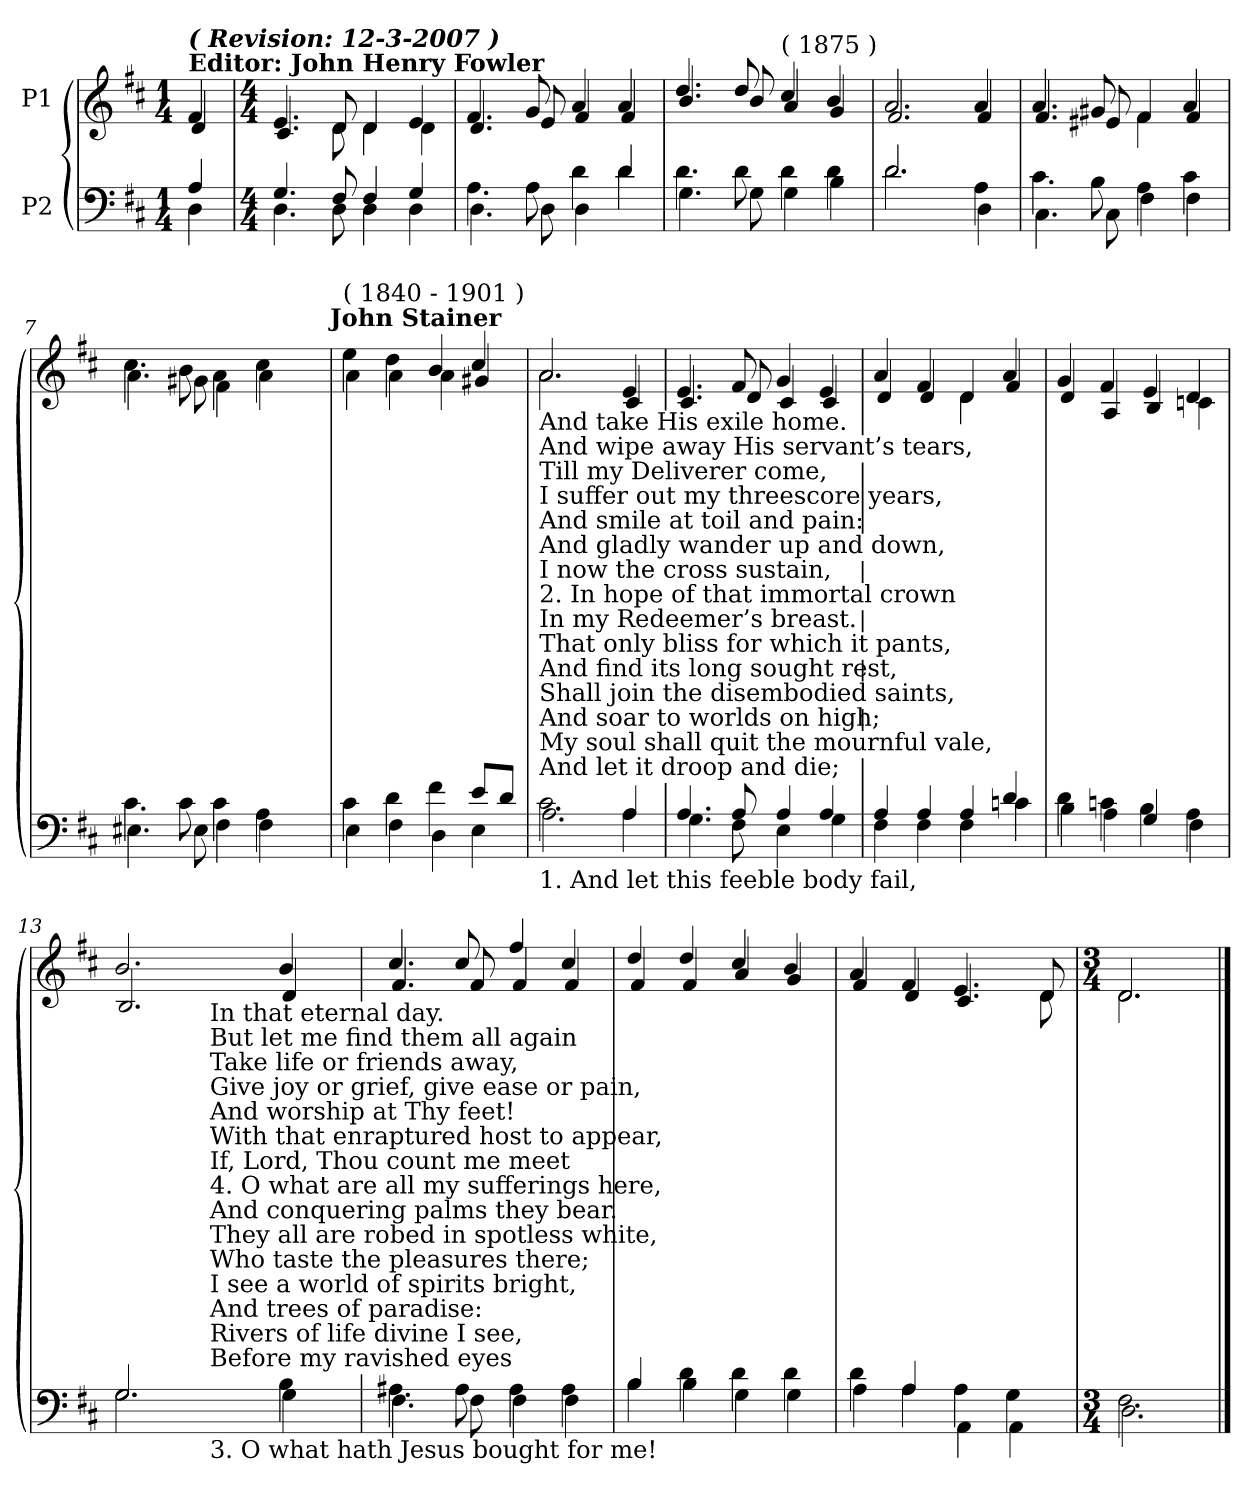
**kern	**kern
*part2	*part1
*staff2	*staff1
*I"P2	*I"P1
!!LO:PB:g=z
*clefF4	*clefG2
*k[f#c#]	*k[f#c#]
*D:	*D:
*M1/4	*M1/4
=1	=1
*^	*^
!	!	!LO:TX:a:B:t=Editor&colon; John Henry Fowler	!
!	!	!LO:TX:a:Bi:t=( Revision&colon; 12-3-2007 )	!
4Ai/	4Di\	4f#i/	4di/
=2	=2	=2	=2
*M4/4	*	*M4/4	*
4.Gi/	4.Di\	4.ei/	4.c#i/
8F#i/	8Di\	8di/	8di\
4F#i/	4Di\	4di/	4di\
4Gi/	4Di\	4ei/	4di\
=3	=3	=3	=3
4.Ai\	4.Di\	4.f#i/	4.di/
8Ai\	8Di\	8gi/	8ei/
4di\	4Di\	4ai/	4f#i/
4di/	4di\	4ai/	4f#i/
=4	=4	=4	=4
4.di\	4.Gi\	4.ddi/	4.bi/
8di\	8Gi\	8ddi/	8bi/
!	!	!LO:TX:a:t=( 1875 )	!
4di\	4Gi\	4cc#i/	4ai/
4di\	4Bi\	4bi/	4gi/
=5	=5	=5	=5
2.di/	2.di\	2.ai/	2.f#i/
4Ai\	4Di\	4ai/	4f#i/
=6	=6	=6	=6
4.c#i\	4.C#i\	4.ai/	4.f#i/
8Bi\	8C#i\	8g#Xi/	8e#Xi/
4Ai\	4F#i\	4f#i/	4f#i\
4c#i\	4F#i\	4ai/	4f#i/
=7	=7	=7	=7
*	*	*	*^
4.c#i\	4.E#Xi\	4.cc#i\	4.ai\	2ryy
8c#i\	8E#i\	8bi\	8g#Xi\	.
4c#i\	4F#i\	4ai\	4f#i\	4ryy
4Ai\	4F#i\	4cc#i\	4ai\	8ryy
.	.	.	.	16ryy
.	.	.	.	32ryy
.	.	.	.	64ryy
.	.	.	.	128...ryy
!	!	!	!	!LO:TX:a:B:t=John Stainer
.	.	.	.	1024ryy
=8	=8	=8	=8	=8
!	!	!LO:TX:a:t=( 1840 - 1901 )	!	!
*	*	*	*v	*v
4c#i\	4Ei\	4eei\	4ai\
4di\	4F#i\	4ddi\	4ai\
4f#i\	4Di\	4bi/	4ai\
8ei/L	4Ei\	4cc#i/	4g#Xi/
8di/J	.	.	.
!!LO:LB:g=z	!!
=9	=9	=9	=9
!LO:TX:b:t=1.  And let this feeble body fail,	!	!	!
!LO:TX:t=And let it droop and die;	!	!	!
!LO:TX:t=My soul shall quit the mournful vale,	!	!	!
!LO:TX:t=And soar to worlds on high;	!	!	!
!LO:TX:t=Shall join the disembodied saints,	!	!	!
!LO:TX:t=And find its long sought rest,	!	!	!
!LO:TX:t=That only bliss for which it pants,	!	!	!
!LO:TX:t=In my Redeemer’s breast.	!	!	!
!LO:TX:t=2.  In hope of that immortal crown	!	!	!
!LO:TX:t=I now the cross sustain,	!	!	!
!LO:TX:t=And gladly wander up and down,	!	!	!
!LO:TX:t=And smile at toil and pain&colon;	!	!	!
!LO:TX:t=I suffer out my threescore years,	!	!	!
!LO:TX:t=Till my Deliverer come,	!	!	!
!LO:TX:t=And wipe away His servant’s tears,	!	!	!
!LO:TX:t=And take His exile home.	!	!	!
2.c#i\	2.Ai\	2.ai/	2.ai\
4Ai/	4Ai\	4ei/	4c#i/
=10	=10	=10	=10
4.Ai/	4.Gi\	4.ei/	4.c#i/
8Ai/	8F#i\	8f#i/	8di/
4Ai/	4Ei\	4gi/	4c#i/
4Ai/	4Gi\	4ei/	4c#i/
=11	=11	=11	=11
4Ai/	4F#i\	4ai/	4di/
4Ai/	4F#i\	4f#i/	4di/
4Ai/	4F#i\	4di/	4di\
4di/	4cni\	4ai/	4f#i/
=12	=12	=12	=12
4di\	4Bi\	4gi/	4di/
4cni\	4Ai\	4f#i/	4Ai/
4Gi/	4Bi\	4ei/	4Bi/
4Ai\	4F#i\	4di/	4cni\
=13	=13	=13	=13
*	*^	*	*
2.Gi/	2.Gi\	4ryy	2.bi/	2.Bi/
.	.	16ryy	.	.
.	.	32ryy	.	.
.	.	256.ryy	.	.
!	!	!LO:TX:b:t=3.  O what hath Jesus bought for me!	!	!
!	!	!LO:TX:t=Before my ravished eyes	!	!
!	!	!LO:TX:t=Rivers of life divine I see,	!	!
!	!	!LO:TX:t=And trees of paradise&colon;	!	!
!	!	!LO:TX:t=I see a world of spirits bright,	!	!
!	!	!LO:TX:t=Who taste the pleasures there;	!	!
!	!	!LO:TX:t=They all are robed in spotless white,	!	!
!	!	!LO:TX:t=And conquering palms they bear.	!	!
!	!	!LO:TX:t=4.  O what are all my sufferings here,	!	!
!	!	!LO:TX:t=If, Lord, Thou count me meet	!	!
!	!	!LO:TX:t=With that enraptured host to appear,	!	!
!	!	!LO:TX:t=And worship at Thy feet!	!	!
!	!	!LO:TX:t=Give joy or grief, give ease or pain,	!	!
!	!	!LO:TX:t=Take life or friends away,	!	!
!	!	!LO:TX:t=But let me find them all again	!	!
!	!	!LO:TX:t=In that eternal day.	!	!
.	.	2ryy	.	.
4Bi\	4Gi\	.	4bi/	4di/
.	.	8ryy	.	.
.	.	64ryy	.	.
.	.	128ryy	.	.
.	.	512ryy	.	.
*	*v	*v	*	*
=14	=14	=14	=14
4.A#Xi\	4.F#i\	4.cc#i/	4.f#i/
8A#i\	8F#i\	8cc#i/	8f#i/
4A#i\	4F#i\	4ff#i/	4f#i/
4A#i\	4F#i\	4cc#i/	4f#i/
=15	=15	=15	=15
4Bi/	4Bi\	4ddi/	4f#i/
4di\	4Bi\	4ddi/	4f#i/
4di\	4Gi\	4cc#i/	4ai/
4di\	4Gi\	4bi/	4gi/
=16	=16	=16	=16
4di\	4Ai\	4ai/	4f#i/
4Ai/	4Ai\	4f#i/	4di/
4Ai\	4AAi\	4.ei/	4.c#i/
4Gi\	4AAi\	.	.
.	.	8di/	8di\
=17	=17	=17	=17
*M3/4	*	*M3/4	*
2.F#i\	2.Di\	2.di/	2.di\
*v	*v	*	*
*	*v	*v
==	==
*-	*-
